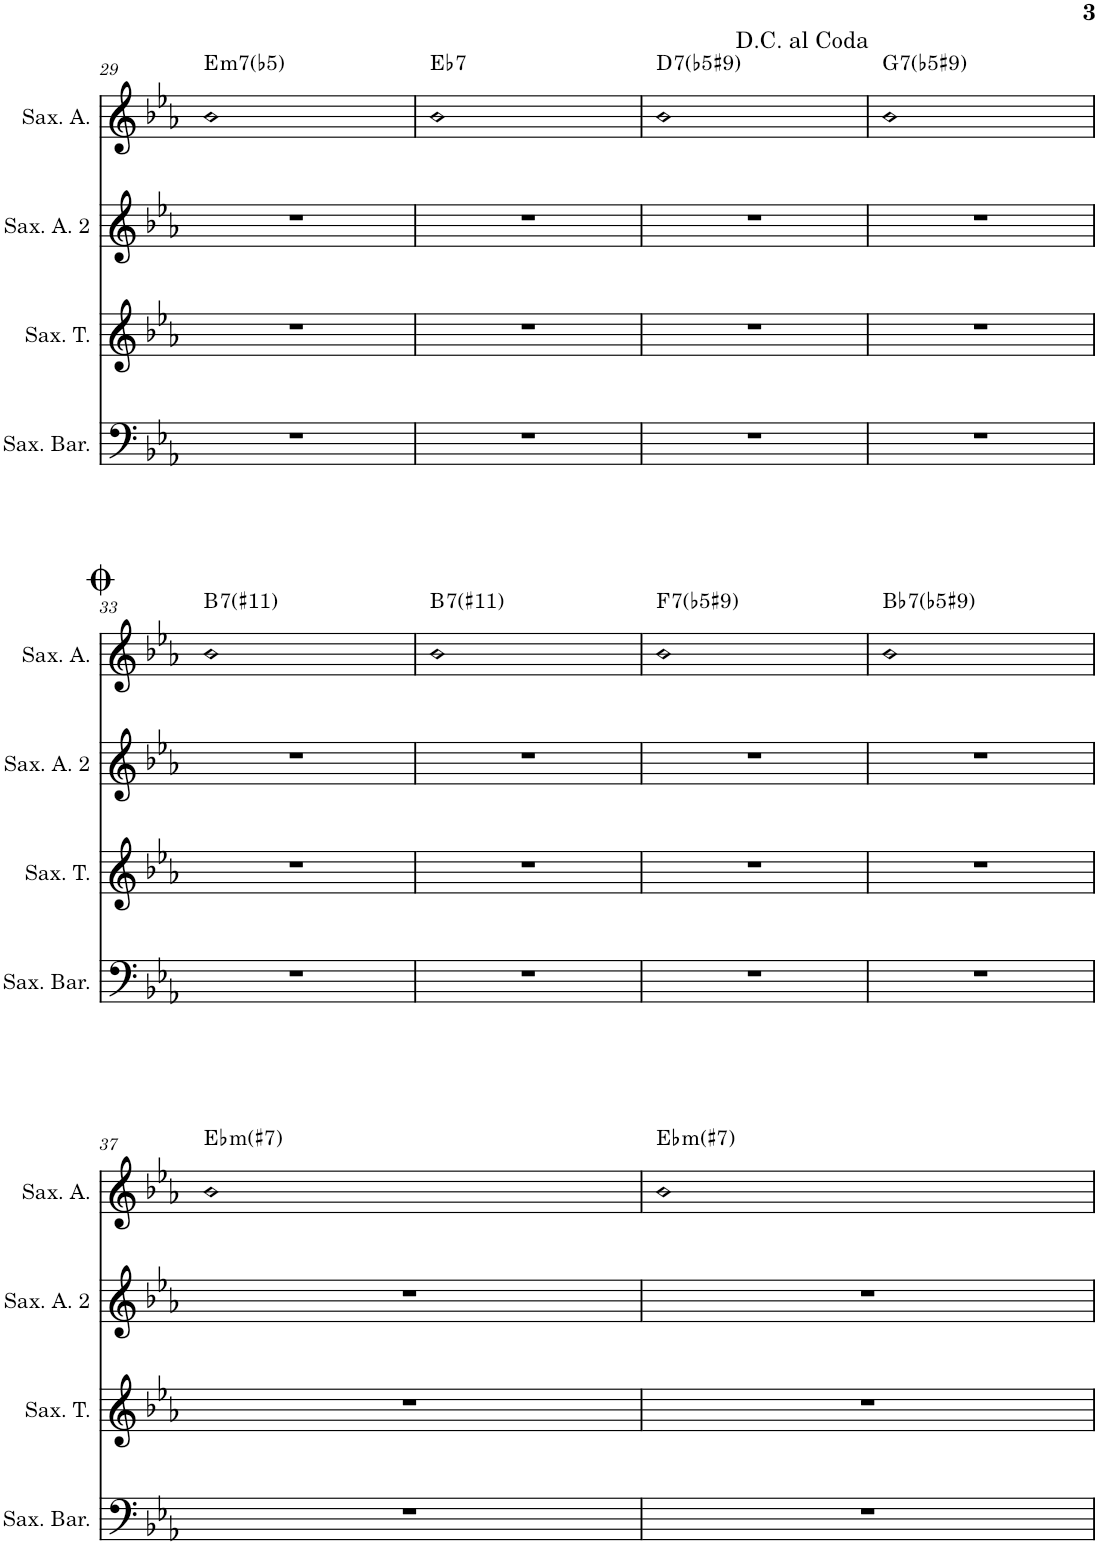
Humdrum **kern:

**kern	**kern	**kern	**kern	**harte
*part4	*part3	*part2	*part1	*part1
*staff4	*staff3	*staff2	*staff1	*
*I"Saxofón Barítono	*I"Saxofón Tenor	*I"Saxofón Alto 2	*I"Saxofón Alto	*
*I'Sax. Bar.	*I'Sax. T.	*I'Sax. A. 2	*I'Sax. A.	*
!!LO:PB:g=z
*clefF4	*clefG2	*clefG2	*clefG2	*
*Trd12c21	*Trd8c14	*Trd5c9	*Trd5c9	*
*k[b-e-a-]	*k[b-e-a-]	*k[b-e-a-]	*k[b-e-a-]	*
*c:	*c:	*c:	*c:	*
*M4/4	*M4/4	*M4/4	*M4/4	*
=29	=29	=29	=29	=29
!	!	!	!LO:N:head=diamond	!LO:H:kt=m7(b5)
1r	1r	1r	1b-	E:hdim7
=30	=30	=30	=30	=30
!	!	!	!LO:N:head=diamond	!LO:H:kt=7
1r	1r	1r	1b-	Eb:7
=31	=31	=31	=31	=31
!	!	!	!LO:N:head=diamond	!LO:H:kt=7
1r	1r	1r	1b-	D:(3,b5,b7,#9)
=32	=32	=32	=32	=32
!	!	!	!LO:N:head=diamond	!LO:H:kt=7
1r	1r	1r	1b-	G:(3,b5,b7,#9)
!!LO:LB:g=z
=33	=33	=33	=33	=33
!	!	!	!LO:N:head=diamond	!LO:H:kt=7
1r	1r	1r	1b-	B:7(#11)
=34	=34	=34	=34	=34
!	!	!	!LO:N:head=diamond	!LO:H:kt=7
1r	1r	1r	1b-	B:7(#11)
=35	=35	=35	=35	=35
!	!	!	!LO:N:head=diamond	!LO:H:kt=7
1r	1r	1r	1b-	F:(3,b5,b7,#9)
=36	=36	=36	=36	=36
!	!	!	!LO:N:head=diamond	!LO:H:kt=7
1r	1r	1r	1b-	Bb:(3,b5,b7,#9)
!!LO:LB:g=z
=37	=37	=37	=37	=37
!	!	!	!LO:N:head=diamond	!LO:H:kt=m
1r	1r	1r	1b-	Eb:min(#7)
=38	=38	=38	=38	=38
!	!	!	!LO:N:head=diamond	!LO:H:kt=m
1r	1r	1r	1b-	Eb:min(#7)
=	=	=	=	=
*-	*-	*-	*-	*-
